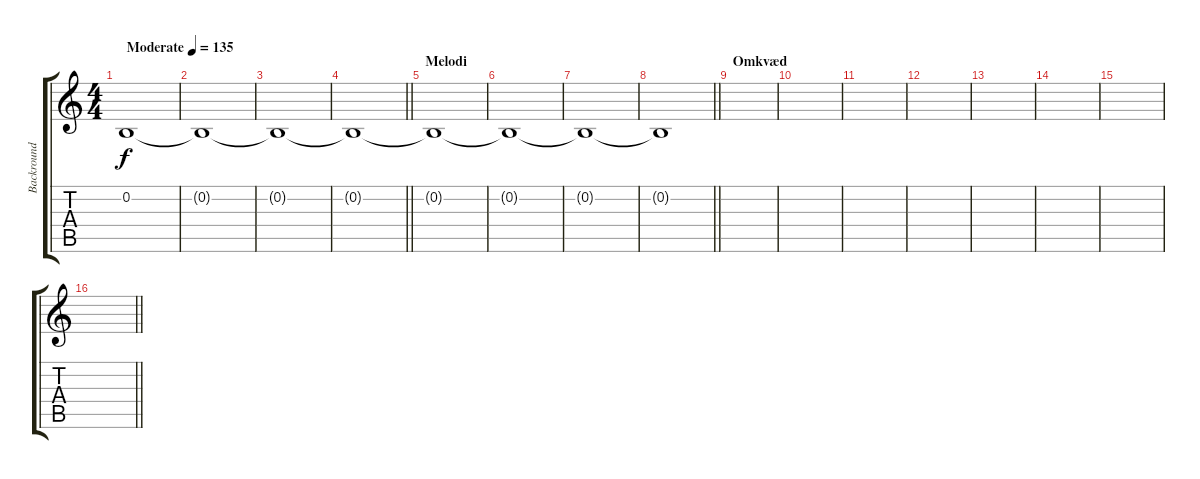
\track ("Backround Applause" "Backround ") {instrument applause}
\staff {score tabs}
\tuning (E4 B3 G3 D3 A2 E2) {hide}
\ts (4 4)
\tempo (135 "Moderate")
\clef g2
\ks c
0.2.1{dy f instrument applause} |
0.2{t}.1 |
0.2{t}.1 |
\barLineRight lightlight
0.2{t}.1 |
\section ("" "Melodi")
0.2{t}.1 |
0.2{t}.1 |
0.2{t}.1 |
\barLineRight lightlight
0.2{t}.1 |
\section ("" "Omkvæd")
|
|
|
|
|
|
|
\barLineRight lightlight
